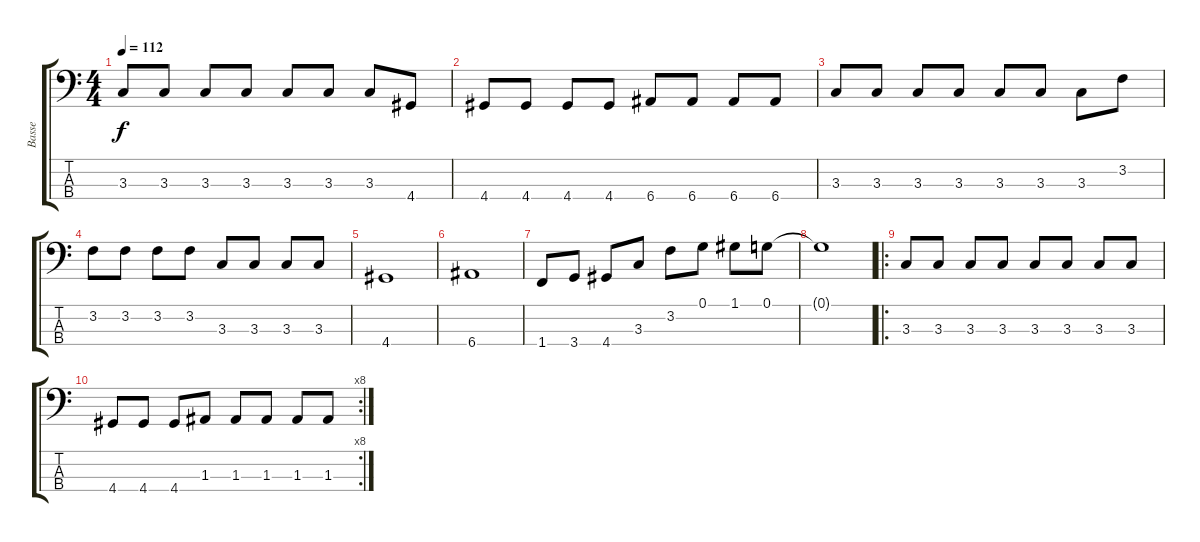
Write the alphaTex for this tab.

\track ("Basse" "Basse") {instrument electricbassfinger}
\staff {score tabs}
\tuning (G2 D2 A1 E1) {hide}
\ts (4 4)
\tempo 112
\clef f4
\ks c
3.3.8{dy f} 3.3.8 3.3.8 3.3.8 3.3.8 3.3.8 3.3.8 4.4.8 |
4.4.8 4.4.8 4.4.8 4.4.8 6.4.8 6.4.8 6.4.8 6.4.8 |
3.3.8 3.3.8 3.3.8 3.3.8 3.3.8 3.3.8 3.3.8 3.2.8 |
3.2.8 3.2.8 3.2.8 3.2.8 3.3.8 3.3.8 3.3.8 3.3.8 |
4.4.1 |
6.4.1 |
1.4.8 3.4.8 4.4.8 3.3.8 3.2.8 0.1.8 1.1.8 0.1.8 |
0.1{t}.1 |
\ro
3.3.8 3.3.8 3.3.8 3.3.8 3.3.8 3.3.8 3.3.8 3.3.8 |
\rc 8
4.4.8 4.4.8 4.4.8 1.3.8 1.3.8 1.3.8 1.3.8 1.3.8
